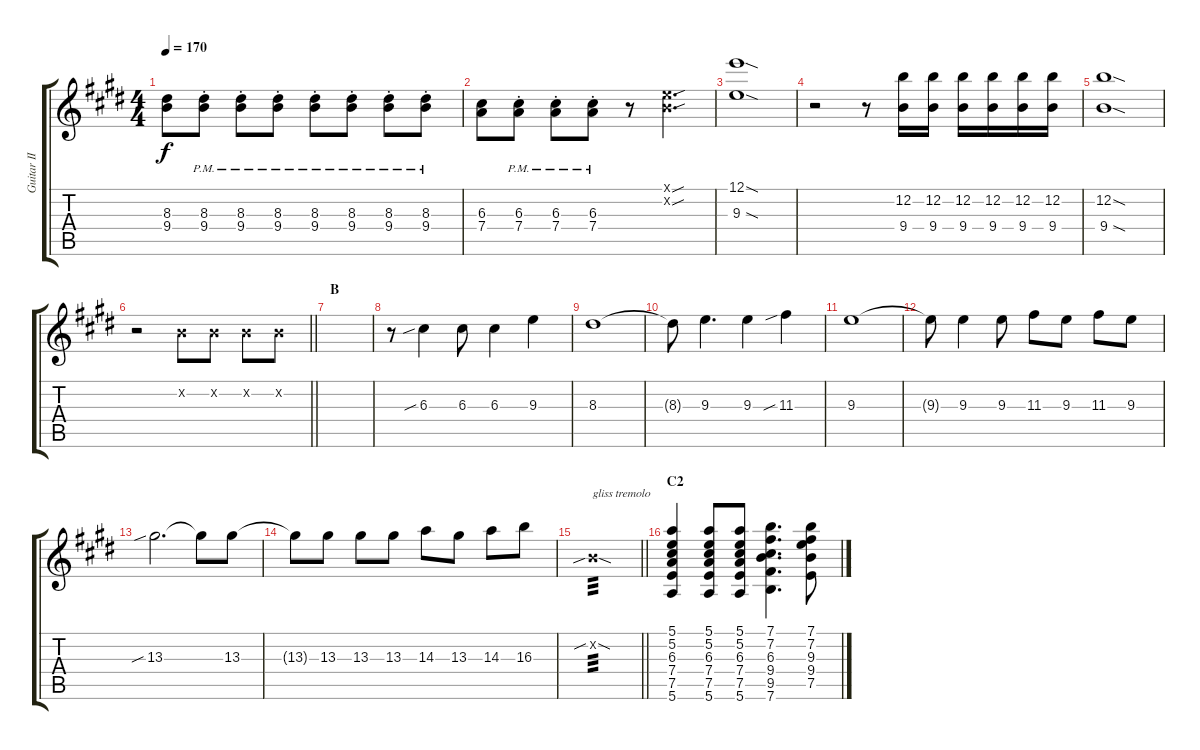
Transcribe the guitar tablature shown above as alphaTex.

\track ("Guitar II" "Guitar II") {instrument distortionguitar}
\staff {score tabs}
\tuning (E4 B3 G3 D3 A2 E2) {hide}
\ts (4 4)
\tempo 170
\clef g2
\ks e
(8.3 9.4).8{dy f} (8.3{pm st} 9.4{pm st}).8 (8.3{pm st} 9.4{pm st}).8 (8.3{pm st} 9.4{pm st}).8 (8.3{pm st} 9.4{pm st}).8 (8.3{pm st} 9.4{pm st}).8 (8.3{pm st} 9.4{pm st}).8 (8.3{pm st} 9.4{pm st}).8 |
(6.3 7.4).8 (6.3{pm st} 7.4{pm st}).8 (6.3{pm st} 7.4{pm st}).8 (6.3{pm st} 7.4{pm st}).8 r.8 (0.1{sou x} 0.2{sou x}).4{d} |
(12.1{sod} 9.3{sod}).1 |
r.2 r.8 (12.2 9.4).16 (12.2 9.4).16 (12.2 9.4).16 (12.2 9.4).16 (12.2 9.4).16 (12.2 9.4).16 |
(12.2{sod} 9.4{sod}).1 |
\barLineRight lightlight
r.2 0.2{x}.8 0.2{x}.8 0.2{x}.8 0.2{x}.8 |
\section ("" "B")
|
r.8 6.3{sib}.4 6.3.8 6.3.4 9.3.4 |
8.3.1 |
8.3{t}.8 9.3.4{d} 9.3.4 11.3{sib}.4 |
9.3.1 |
9.3{t}.8 9.3.4 9.3.8 11.3.8 9.3.8 11.3.8 9.3.8 |
13.3{sib}.2{d} 13.3{t}.8 13.3.8 |
13.3{t}.8 13.3.8 13.3.8 13.3.8 14.3.8 13.3.8 14.3.8 16.3.8 |
\barLineRight lightlight
0.2{sib sod x}.1{txt "gliss tremolo" tp 3} |
\section ("" "C2")
(5.1 5.2 6.3 7.4 7.5 5.6).4 (5.1 5.2 6.3 7.4 7.5 5.6).8 (5.1 5.2 6.3 7.4 7.5 5.6).8 (7.1 7.2 6.3 9.4 9.5 7.6).4{d} (7.1 7.2 9.3 9.4 7.5).8
